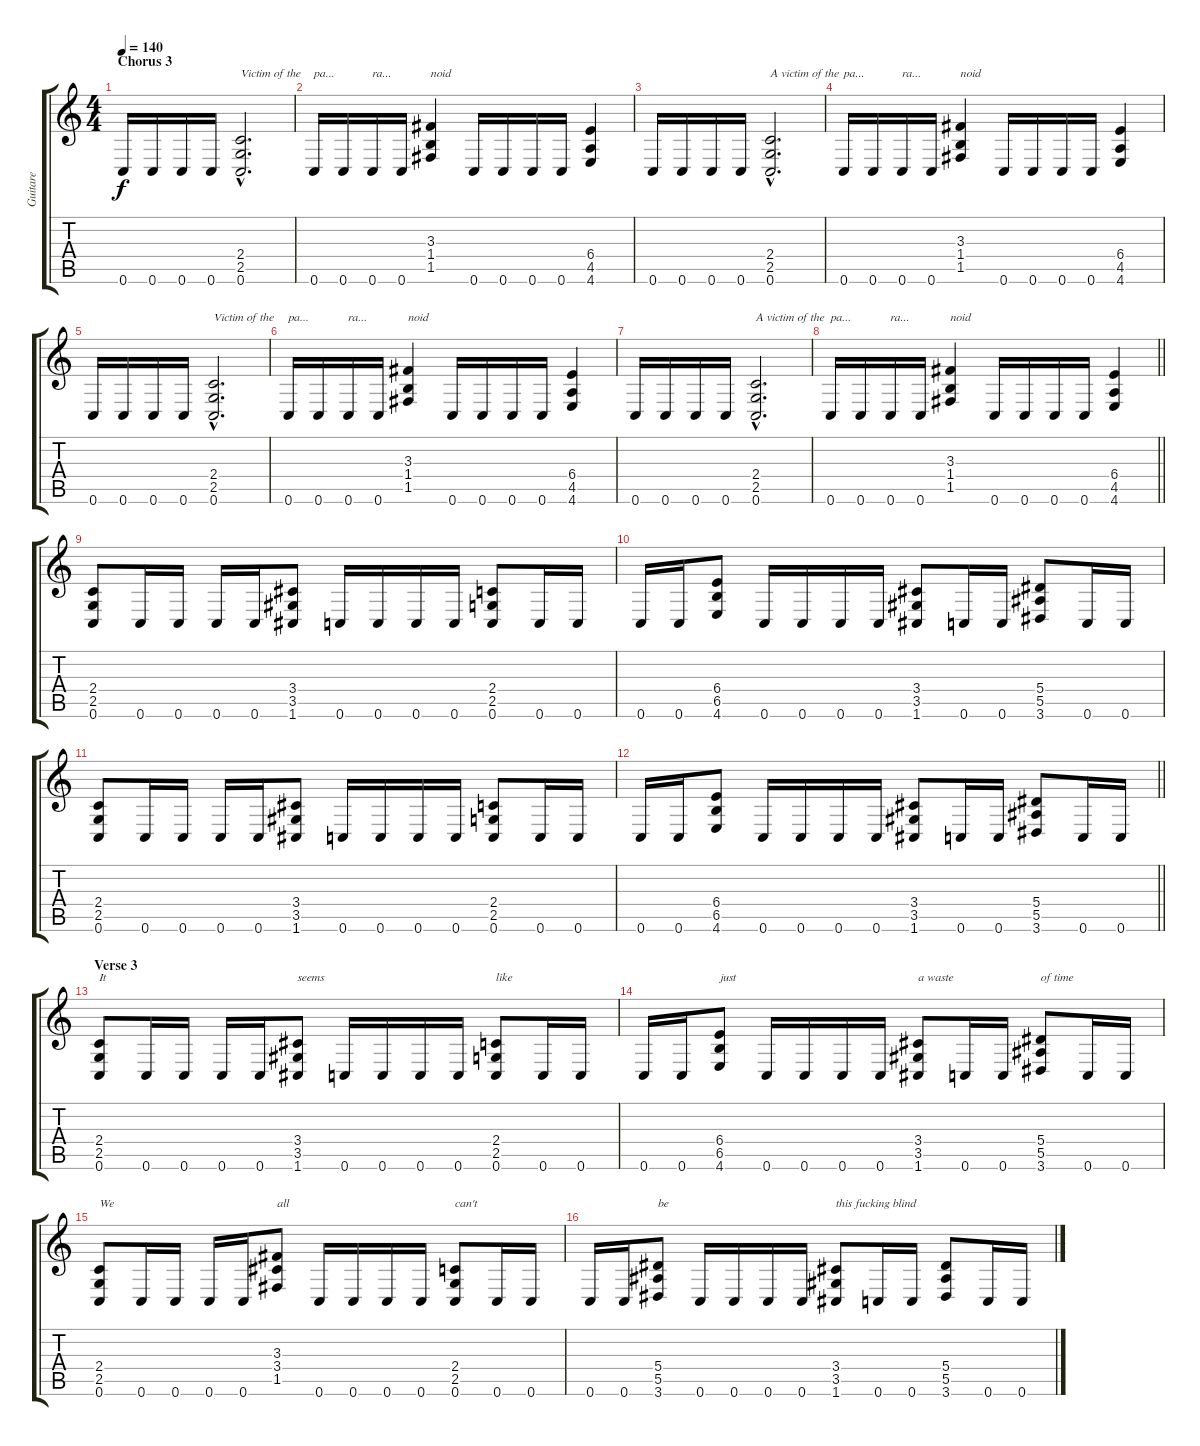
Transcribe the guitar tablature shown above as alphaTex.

\track ("Guitare" "Guitare") {instrument overdrivenguitar}
\staff {score tabs}
\tuning (C4 G3 Eb3 Bb2 F2 C2) {hide}
\ts (4 4)
\section ("" "Chorus 3")
\tempo 140
\clef g2
\ks c
0.6.16{dy f} 0.6.16 0.6.16 0.6.16 (2.4{hac} 2.5{hac} 0.6{hac}).2{d txt "Victim of the"} |
0.6.16{txt "pa..."} 0.6.16 0.6.16{txt "ra..."} 0.6.16 (3.3 1.4 1.5).4{txt "noid"} 0.6.16 0.6.16 0.6.16 0.6.16 (6.4 4.5 4.6).4 |
0.6.16 0.6.16 0.6.16 0.6.16 (2.4{hac} 2.5{hac} 0.6{hac}).2{d txt "A victim of the"} |
0.6.16{txt "pa..."} 0.6.16 0.6.16{txt "ra..."} 0.6.16 (3.3 1.4 1.5).4{txt "noid"} 0.6.16 0.6.16 0.6.16 0.6.16 (6.4 4.5 4.6).4 |
0.6.16 0.6.16 0.6.16 0.6.16 (2.4{hac} 2.5{hac} 0.6{hac}).2{d txt "Victim of the"} |
0.6.16{txt "pa..."} 0.6.16 0.6.16{txt "ra..."} 0.6.16 (3.3 1.4 1.5).4{txt "noid"} 0.6.16 0.6.16 0.6.16 0.6.16 (6.4 4.5 4.6).4 |
0.6.16 0.6.16 0.6.16 0.6.16 (2.4{hac} 2.5{hac} 0.6{hac}).2{d txt "A victim of the"} |
\barLineRight lightlight
0.6.16{txt "pa..."} 0.6.16 0.6.16{txt "ra..."} 0.6.16 (3.3 1.4 1.5).4{txt "noid"} 0.6.16 0.6.16 0.6.16 0.6.16 (6.4 4.5 4.6).4 |
(2.4 2.5 0.6).8 0.6.16 0.6.16 0.6.16 0.6.16 (3.4 3.5 1.6).8 0.6.16 0.6.16 0.6.16 0.6.16 (2.4 2.5 0.6).8 0.6.16 0.6.16 |
0.6.16 0.6.16 (6.4 6.5 4.6).8 0.6.16 0.6.16 0.6.16 0.6.16 (3.4 3.5 1.6).8 0.6.16 0.6.16 (5.4 5.5 3.6).8 0.6.16 0.6.16 |
(2.4 2.5 0.6).8 0.6.16 0.6.16 0.6.16 0.6.16 (3.4 3.5 1.6).8 0.6.16 0.6.16 0.6.16 0.6.16 (2.4 2.5 0.6).8 0.6.16 0.6.16 |
\barLineRight lightlight
0.6.16 0.6.16 (6.4 6.5 4.6).8 0.6.16 0.6.16 0.6.16 0.6.16 (3.4 3.5 1.6).8 0.6.16 0.6.16 (5.4 5.5 3.6).8 0.6.16 0.6.16 |
\section ("" "Verse 3")
(2.4 2.5 0.6).8{txt "It"} 0.6.16 0.6.16 0.6.16 0.6.16 (3.4 3.5 1.6).8{txt "seems"} 0.6.16 0.6.16 0.6.16 0.6.16 (2.4 2.5 0.6).8{txt "like"} 0.6.16 0.6.16 |
0.6.16 0.6.16 (6.4 6.5 4.6).8{txt "just"} 0.6.16 0.6.16 0.6.16 0.6.16 (3.4 3.5 1.6).8{txt "a waste"} 0.6.16 0.6.16 (5.4 5.5 3.6).8{txt "of time"} 0.6.16 0.6.16 |
(2.4 2.5 0.6).8{txt "We"} 0.6.16 0.6.16 0.6.16 0.6.16 (3.3 3.4 1.5).8{txt "all"} 0.6.16 0.6.16 0.6.16 0.6.16 (2.4 2.5 0.6).8{txt "can't"} 0.6.16 0.6.16 |
0.6.16 0.6.16 (5.4 5.5 3.6).8{txt "be"} 0.6.16 0.6.16 0.6.16 0.6.16 (3.4 3.5 1.6).8{txt "this fucking blind"} 0.6.16 0.6.16 (5.4 5.5 3.6).8 0.6.16 0.6.16
